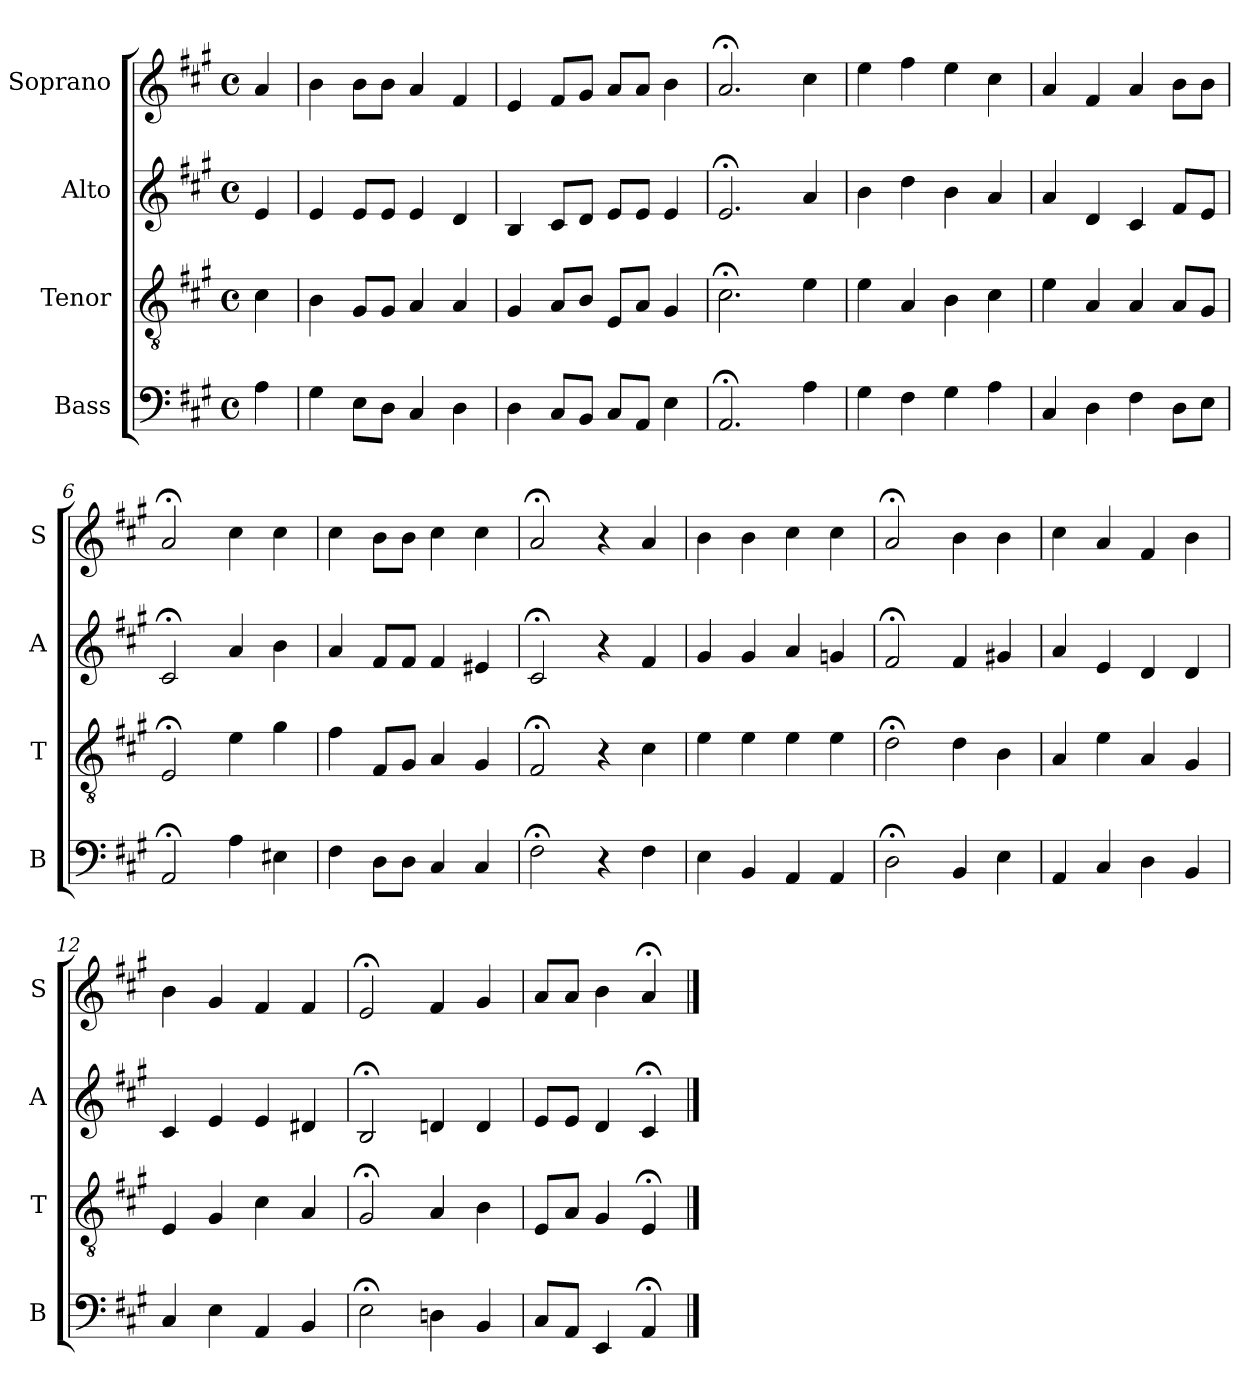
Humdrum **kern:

**kern	**kern	**kern	**kern
*part4	*part3	*part2	*part1
*staff4	*staff3	*staff2	*staff1
*I"Bass	*I"Tenor	*I"Alto	*I"Soprano
*I'B	*I'T	*I'A	*I'S
*clefF4	*clefGv2	*clefG2	*clefG2
*k[f#c#g#]	*k[f#c#g#]	*k[f#c#g#]	*k[f#c#g#]
*A:	*A:	*A:	*A:
*M4/4	*M4/4	*M4/4	*M4/4
*met(c)	*met(c)	*met(c)	*met(c)
*MM100	*MM100	*MM100	*MM100
=	=	=	=
4A	4c#	4e	4a
=1	=1	=1	=1
4G#	4B	4e	4b
8EL	8G#L	8eL	8bL
8DJ	8G#J	8eJ	8bJ
4C#	4A	4e	4a
4D	4A	4d	4f#
=2	=2	=2	=2
4D	4G#	4B	4e
8C#L	8AL	8c#L	8f#L
8BBJ	8BJ	8dJ	8g#J
8C#L	8EL	8eL	8aL
8AAJ	8AJ	8eJ	8aJ
4E	4G#	4e	4b
=3	=3	=3	=3
2.AA;<	2.c#;<	2.e;<	2.a;<
4A	4e	4a	4cc#
=4	=4	=4	=4
4G#	4e	4b	4ee
4F#	4A	4dd	4ff#
4G#	4B	4b	4ee
4A	4c#	4a	4cc#
=5	=5	=5	=5
4C#	4e	4a	4a
4D	4A	4d	4f#
4F#	4A	4c#	4a
8DL	8AL	8f#L	8bL
8EJ	8G#J	8eJ	8bJ
=6	=6	=6	=6
2AA;<	2E;<	2c#;<	2a;<
4A	4e	4a	4cc#
4E#X	4g#	4b	4cc#
=7	=7	=7	=7
4F#	4f#	4a	4cc#
8DL	8F#L	8f#L	8bL
8DJ	8G#J	8f#J	8bJ
4C#	4A	4f#	4cc#
4C#	4G#	4e#X	4cc#
=8	=8	=8	=8
2F#;<	2F#;<	2c#;<	2a;<
4r	4r	4r	4r
4F#	4c#	4f#	4a
=9	=9	=9	=9
4E	4e	4g#	4b
4BB	4e	4g#	4b
4AA	4e	4a	4cc#
4AA	4e	4gn	4cc#
=10	=10	=10	=10
2D;<	2d;<	2f#;<	2a;<
4BB	4d	4f#	4b
4E	4B	4g#X	4b
=11	=11	=11	=11
4AA	4A	4a	4cc#
4C#	4e	4e	4a
4D	4A	4d	4f#
4BB	4G#	4d	4b
=12	=12	=12	=12
4C#	4E	4c#	4b
4E	4G#	4e	4g#
4AA	4c#	4e	4f#
4BB	4A	4d#X	4f#
=13	=13	=13	=13
2E;<	2G#;<	2B;<	2e;<
4Dn	4A	4dn	4f#
4BB	4B	4d	4g#
=14	=14	=14	=14
8C#L	8EL	8eL	8aL
8AAJ	8AJ	8eJ	8aJ
4EE	4G#	4d	4b
4AA;<	4E;<	4c#;<	4a;<
==	==	==	==
*-	*-	*-	*-
